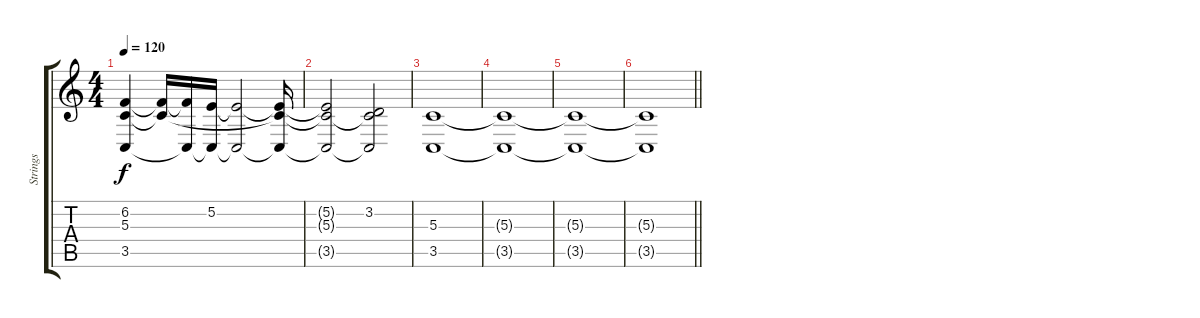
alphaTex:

\track ("Strings" "Strings") {instrument stringensemble1}
\staff {score tabs}
\tuning (E4 B3 G3 D3 A2 E2) {hide}
\ts (4 4)
\tempo 120
\clef g2
\ks c
(6.2 5.3{t} 3.5{t}).4{dy f} (6.2{t} 5.3{t}).16 (6.2{t} 3.5{t}).16 (5.2 3.5{t}).16 (5.2{t} 3.5{t}).2 (5.2{t} 5.3{t} 3.5{t}).16 |
(5.2{t} 5.3{t} 3.5{t}).2 (3.2 5.3{t} 3.5{t}).2 |
(5.3 3.5).1 |
(5.3{t} 3.5{t}).1 |
(5.3{t} 3.5{t}).1 |
\barLineRight lightlight
(5.3{t} 3.5{t}).1
